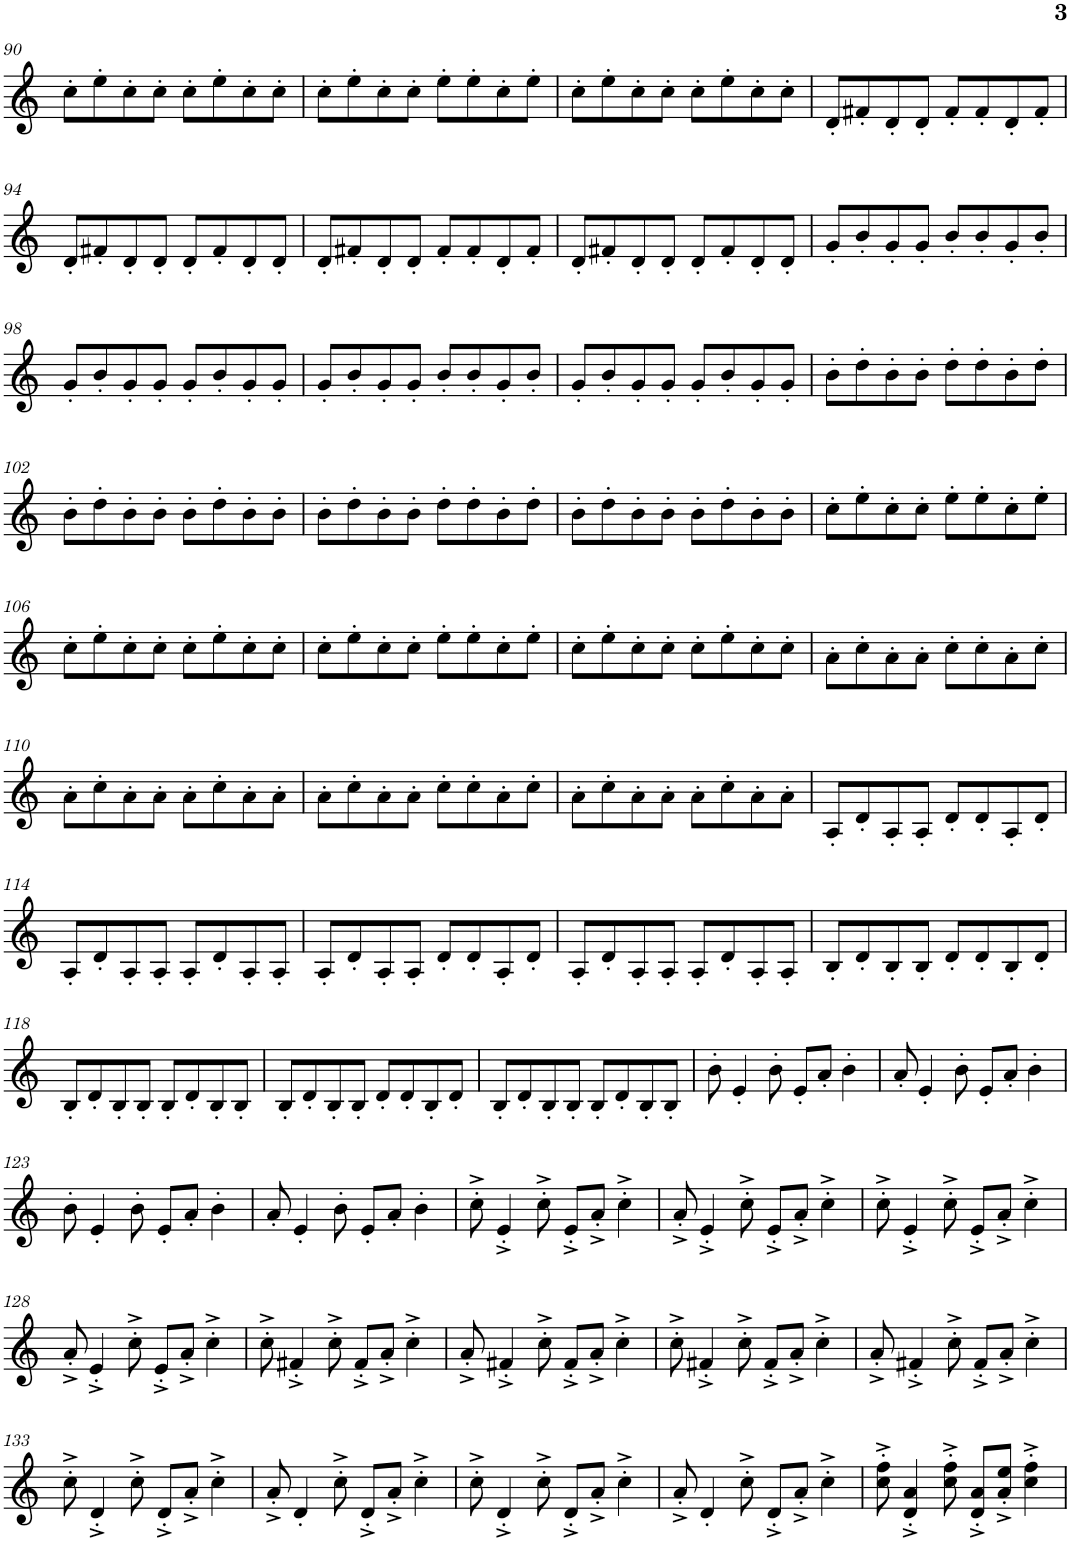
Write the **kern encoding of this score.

**kern
*part1
*staff1
*I"Violino
*I'Vno.
!!LO:PB:g=z
*clefG2
*k[]
*M4/4
=90
8cc'\L
8ee'\
8cc'\
8cc'\J
8cc'\L
8ee'\
8cc'\
8cc'\J
=91
8cc'\L
8ee'\
8cc'\
8cc'\J
8ee'\L
8ee'\
8cc'\
8ee'\J
=92
8cc'\L
8ee'\
8cc'\
8cc'\J
8cc'\L
8ee'\
8cc'\
8cc'\J
=93
8d'/L
8f#X'/
8d'/
8d'/J
8f#'/L
8f#'/
8d'/
8f#'/J
!!LO:LB:g=z
=94
8d'/L
8f#X'/
8d'/
8d'/J
8d'/L
8f#'/
8d'/
8d'/J
=95
8d'/L
8f#X'/
8d'/
8d'/J
8f#'/L
8f#'/
8d'/
8f#'/J
=96
8d'/L
8f#X'/
8d'/
8d'/J
8d'/L
8f#'/
8d'/
8d'/J
=97
8g'/L
8b'/
8g'/
8g'/J
8b'/L
8b'/
8g'/
8b'/J
!!LO:LB:g=z
=98
8g'/L
8b'/
8g'/
8g'/J
8g'/L
8b'/
8g'/
8g'/J
=99
8g'/L
8b'/
8g'/
8g'/J
8b'/L
8b'/
8g'/
8b'/J
=100
8g'/L
8b'/
8g'/
8g'/J
8g'/L
8b'/
8g'/
8g'/J
=101
8b'\L
8dd'\
8b'\
8b'\J
8dd'\L
8dd'\
8b'\
8dd'\J
!!LO:LB:g=z
=102
8b'\L
8dd'\
8b'\
8b'\J
8b'\L
8dd'\
8b'\
8b'\J
=103
8b'\L
8dd'\
8b'\
8b'\J
8dd'\L
8dd'\
8b'\
8dd'\J
=104
8b'\L
8dd'\
8b'\
8b'\J
8b'\L
8dd'\
8b'\
8b'\J
=105
8cc'\L
8ee'\
8cc'\
8cc'\J
8ee'\L
8ee'\
8cc'\
8ee'\J
!!LO:LB:g=z
=106
8cc'\L
8ee'\
8cc'\
8cc'\J
8cc'\L
8ee'\
8cc'\
8cc'\J
=107
8cc'\L
8ee'\
8cc'\
8cc'\J
8ee'\L
8ee'\
8cc'\
8ee'\J
=108
8cc'\L
8ee'\
8cc'\
8cc'\J
8cc'\L
8ee'\
8cc'\
8cc'\J
=109
8a'\L
8cc'\
8a'\
8a'\J
8cc'\L
8cc'\
8a'\
8cc'\J
!!LO:LB:g=z
=110
8a'\L
8cc'\
8a'\
8a'\J
8a'\L
8cc'\
8a'\
8a'\J
=111
8a'\L
8cc'\
8a'\
8a'\J
8cc'\L
8cc'\
8a'\
8cc'\J
=112
8a'\L
8cc'\
8a'\
8a'\J
8a'\L
8cc'\
8a'\
8a'\J
=113
8A'/L
8d'/
8A'/
8A'/J
8d'/L
8d'/
8A'/
8d'/J
!!LO:LB:g=z
=114
8A'/L
8d'/
8A'/
8A'/J
8A'/L
8d'/
8A'/
8A'/J
=115
8A'/L
8d'/
8A'/
8A'/J
8d'/L
8d'/
8A'/
8d'/J
=116
8A'/L
8d'/
8A'/
8A'/J
8A'/L
8d'/
8A'/
8A'/J
=117
8B'/L
8d'/
8B'/
8B'/J
8d'/L
8d'/
8B'/
8d'/J
!!LO:LB:g=z
=118
8B'/L
8d'/
8B'/
8B'/J
8B'/L
8d'/
8B'/
8B'/J
=119
8B'/L
8d'/
8B'/
8B'/J
8d'/L
8d'/
8B'/
8d'/J
=120
8B'/L
8d'/
8B'/
8B'/J
8B'/L
8d'/
8B'/
8B'/J
=121
8b'\
4e'/
8b'\
8e'/L
8a'/J
4b'\
=122
8a'/
4e'/
8b'\
8e'/L
8a'/J
4b'\
!!LO:LB:g=z
=123
8b'\
4e'/
8b'\
8e'/L
8a'/J
4b'\
=124
8a'/
4e'/
8b'\
8e'/L
8a'/J
4b'\
=125
8cc'^\
4e'^/
8cc'^\
8e'^/L
8a'^/J
4cc'^\
=126
8a'^/
4e'^/
8cc'^\
8e'^/L
8a'^/J
4cc'^\
=127
8cc'^\
4e'^/
8cc'^\
8e'^/L
8a'^/J
4cc'^\
!!LO:LB:g=z
=128
8a'^/
4e'^/
8cc'^\
8e'^/L
8a'^/J
4cc'^\
=129
8cc'^\
4f#X'^/
8cc'^\
8f#'^/L
8a'^/J
4cc'^\
=130
8a'^/
4f#X'^/
8cc'^\
8f#'^/L
8a'^/J
4cc'^\
=131
8cc'^\
4f#X'^/
8cc'^\
8f#'^/L
8a'^/J
4cc'^\
=132
8a'^/
4f#X'^/
8cc'^\
8f#'^/L
8a'^/J
4cc'^\
!!LO:LB:g=z
=133
8cc'^\
4d'^/
8cc'^\
8d'^/L
8a'^/J
4cc'^\
=134
8a'^/
4d'/
8cc'^\
8d'^/L
8a'^/J
4cc'^\
=135
8cc'^\
4d'^/
8cc'^\
8d'^/L
8a'^/J
4cc'^\
=136
8a'^/
4d'/
8cc'^\
8d'^/L
8a'^/J
4cc'^\
=137
8cc\'^ 8ff\'^
4d/'^ 4a/'^
8cc\'^ 8ff\'^
8d/'^ 8a/'^L
8a/'^ 8ee/'^J
4cc\'^ 4ff\'^
=
*-
